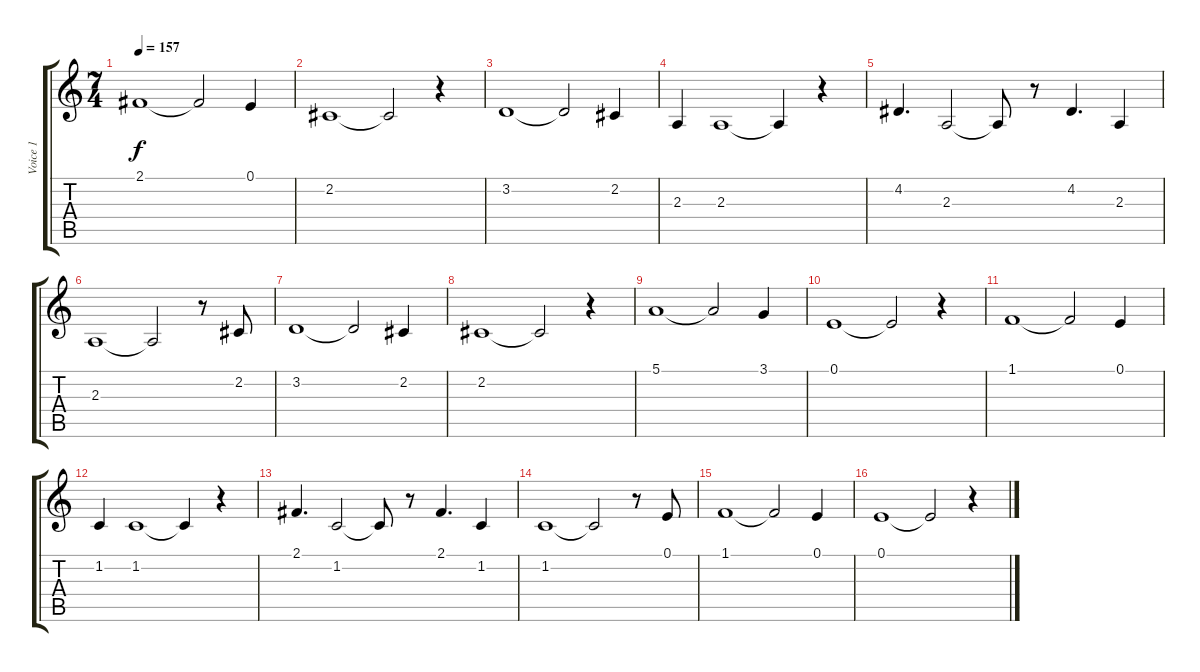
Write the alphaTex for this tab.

\track ("Voice 1" "Voice 1") {instrument cello}
\staff {score tabs}
\tuning (E4 B3 G3 D3 A2 E2) {hide}
\ts (7 4)
\tempo 157
\clef g2
\ks c
2.1.1{dy f} 2.1{t}.2 0.1.4 |
2.2.1 2.2{t}.2 r.4 |
3.2.1 3.2{t}.2 2.2.4 |
2.3.4 2.3.1 2.3{t}.4 r.4 |
4.2.4{d} 2.3.2 2.3{t}.8 r.8 4.2.4{d} 2.3.4 |
2.3.1 2.3{t}.2 r.8 2.2.8 |
3.2.1 3.2{t}.2 2.2.4 |
2.2.1 2.2{t}.2 r.4 |
5.1.1 5.1{t}.2 3.1.4 |
0.1.1 0.1{t}.2 r.4 |
1.1.1 1.1{t}.2 0.1.4 |
1.2.4 1.2.1 1.2{t}.4 r.4 |
2.1.4{d} 1.2.2 1.2{t}.8 r.8 2.1.4{d} 1.2.4 |
1.2.1 1.2{t}.2 r.8 0.1.8 |
1.1.1 1.1{t}.2 0.1.4 |
0.1.1 0.1{t}.2 r.4
